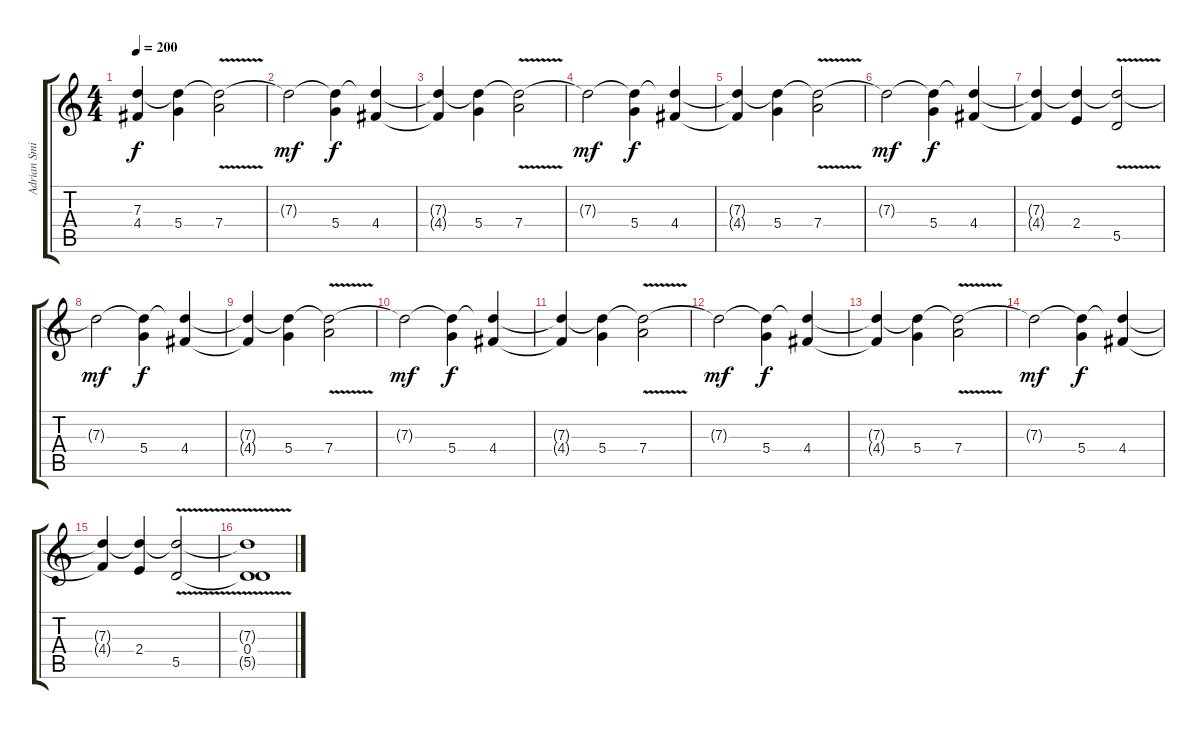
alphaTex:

\track ("Adrian Smith" "Adrian Smi") {instrument distortionguitar}
\staff {score tabs}
\tuning (E4 B3 G3 D3 A2 E2) {hide}
\ts (4 4)
\tempo 200
\clef g2
\ks c
(7.3{t} 4.4{t}).4{dy f} (7.3{t} 5.4).4 (7.3{t} 7.4{v}).2 |
7.3{t}.2{dy mf} (7.3{t} 5.4).4{dy f} (7.3{t} 4.4).4 |
(7.3{t} 4.4{t}).4 (7.3{t} 5.4).4 (7.3{t} 7.4{v}).2 |
7.3{t}.2{dy mf} (7.3{t} 5.4).4{dy f} (7.3{t} 4.4).4 |
(7.3{t} 4.4{t}).4 (7.3{t} 5.4).4 (7.3{t} 7.4{v}).2 |
7.3{t}.2{dy mf} (7.3{t} 5.4).4{dy f} (7.3{t} 4.4).4 |
(7.3{t} 4.4{t}).4 (7.3{t} 2.4).4 (7.3{t} 5.5{v}).2 |
7.3{t}.2{dy mf} (7.3{t} 5.4).4{dy f} (7.3{t} 4.4).4 |
(7.3{t} 4.4{t}).4 (7.3{t} 5.4).4 (7.3{t} 7.4{v}).2 |
7.3{t}.2{dy mf} (7.3{t} 5.4).4{dy f} (7.3{t} 4.4).4 |
(7.3{t} 4.4{t}).4 (7.3{t} 5.4).4 (7.3{t} 7.4{v}).2 |
7.3{t}.2{dy mf} (7.3{t} 5.4).4{dy f} (7.3{t} 4.4).4 |
(7.3{t} 4.4{t}).4 (7.3{t} 5.4).4 (7.3{t} 7.4{v}).2 |
7.3{t}.2{dy mf} (7.3{t} 5.4).4{dy f} (7.3{t} 4.4).4 |
(7.3{t} 4.4{t}).4 (7.3{t} 2.4).4 (7.3{t} 5.5{v}).2 |
(7.3{t} 0.4{v} 5.5{v t}).1
